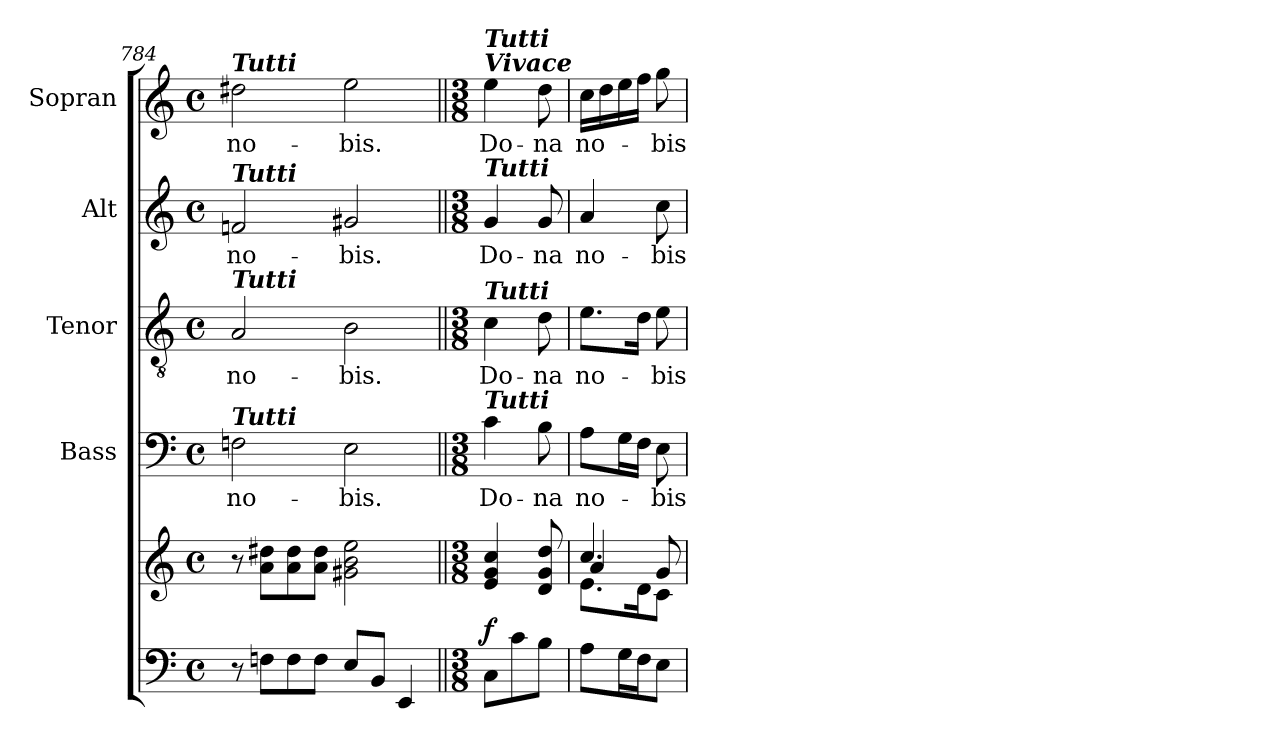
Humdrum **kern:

**kern	**kern	**dynam	**kern	**text	**kern	**text	**kern	**text	**kern	**text
*part5	*part5	*part5	*part4	*part4	*part3	*part3	*part2	*part2	*part1	*part1
*staff6	*staff5	*staff5/6	*staff4	*staff4	*staff3	*staff3	*staff2	*staff2	*staff1	*staff1
*	*	*	*I"Bass	*	*I"Tenor	*	*I"Alt	*	*I"Sopran	*
*	*	*	*I'B.	*	*I'T.	*	*I'A.	*	*I'S.	*
*clefF4	*clefG2	*	*clefF4	*	*clefGv2	*	*clefG2	*	*clefG2	*
*k[]	*k[]	*	*k[]	*	*k[]	*	*k[]	*	*k[]	*
*C:	*C:	*	*C:	*	*C:	*	*C:	*	*C:	*
*M4/4	*M4/4	*	*M4/4	*	*M4/4	*	*M4/4	*	*M4/4	*
*met(c)	*met(c)	*	*met(c)	*	*met(c)	*	*met(c)	*	*met(c)	*
=784	=784	=784	=784	=784	=784	=784	=784	=784	=784	=784
!	!	!	!	!	!	!	!	!	!LO:TX:a:Bi:t=Tutti	!
!	!	!	!	!	!	!	!LO:TX:a:Bi:t=Tutti	!	!	!
!	!	!	!	!	!LO:TX:a:Bi:t=Tutti	!	!	!	!	!
!	!	!	!LO:TX:a:Bi:t=Tutti	!	!	!	!	!	!	!
!	!	!	!	!LO:LY:b	!	!LO:LY:b	!	!LO:LY:b	!	!LO:LY:b
8r	8r	.	2Fn\	no-	2A/	no-	2fn/	no-	2dd#X\	no-
8Fn\L	8a\ 8dd#X\L	.	.	.	.	.	.	.	.	.
8F\	8a\ 8dd#\	.	.	.	.	.	.	.	.	.
8F\J	8a\ 8dd#\J	.	.	.	.	.	.	.	.	.
!	!	!	!	!LO:LY:b	!	!LO:LY:b	!	!LO:LY:b	!	!LO:LY:b
8E/L	2g#X\ 2b\ 2ee\	.	2E\	-bis.	2B\	-bis.	2g#X/	-bis.	2ee\	-bis.
8BB/J	.	.	.	.	.	.	.	.	.	.
4EE/	.	.	.	.	.	.	.	.	.	.
=785||	=785||	=785||	=785||	=785||	=785||	=785||	=785||	=785||	=785||	=785||
*M3/8	*M3/8	*	*M3/8	*	*M3/8	*	*M3/8	*	*M3/8	*
!	!	!	!	!	!	!	!	!	!LO:TX:a:Bi:t=Vivace	!
!	!	!	!	!	!	!	!	!	!LO:TX:a:Bi:t=Tutti	!
!	!	!	!	!	!	!	!LO:TX:a:Bi:t=Tutti	!	!	!
!	!	!	!	!	!LO:TX:a:Bi:t=Tutti	!	!	!	!	!
!	!	!	!LO:TX:a:Bi:t=Tutti	!	!	!	!	!	!	!
!	!	!LO:DY:a=2	!	!LO:LY:b	!	!LO:LY:b	!	!LO:LY:b	!	!LO:LY:b
8C\L	4e/ 4g/ 4cc/	f	4c\	Do-	4c\	Do-	4g/	Do-	4ee\	Do-
8c\	.	.	.	.	.	.	.	.	.	.
!	!	!	!	!LO:LY:b	!	!LO:LY:b	!	!LO:LY:b	!	!LO:LY:b
8B\J	8d/ 8g/ 8dd/	.	8B\	-na	8d\	-na	8g/	-na	8dd\	-na
=786	=786	=786	=786	=786	=786	=786	=786	=786	=786	=786
*	*^	*	*	*	*	*	*	*	*	*
*	*	*^	*	*	*	*	*	*	*	*	*
!	!	!	!	!	!	!LO:LY:b	!	!LO:LY:b	!	!LO:LY:b	!	!LO:LY:b
8A\L	4.cc/	8.e\L	4a/	.	8A\L	no-	8.e\L	no-	4a/	no-	16cc\LL	no-
.	.	.	.	.	.	.	.	.	.	.	16dd\	.
16G\L	.	.	.	.	16G\L	.	.	.	.	.	16ee\	.
16F\J	.	16d\k	.	.	16F\JJ	.	16d\Jk	.	.	.	16ff\JJ	.
!	!	!	!	!	!	!LO:LY:b	!	!LO:LY:b	!	!LO:LY:b	!	!LO:LY:b
8E\J	.	8c\J	8g/	.	8E\	-bis	8e\	-bis	8cc\	-bis	8gg\	-bis
*	*v	*v	*v	*	*	*	*	*	*	*	*	*
=	=	=	=	=	=	=	=	=	=	=
*-	*-	*-	*-	*-	*-	*-	*-	*-	*-	*-
